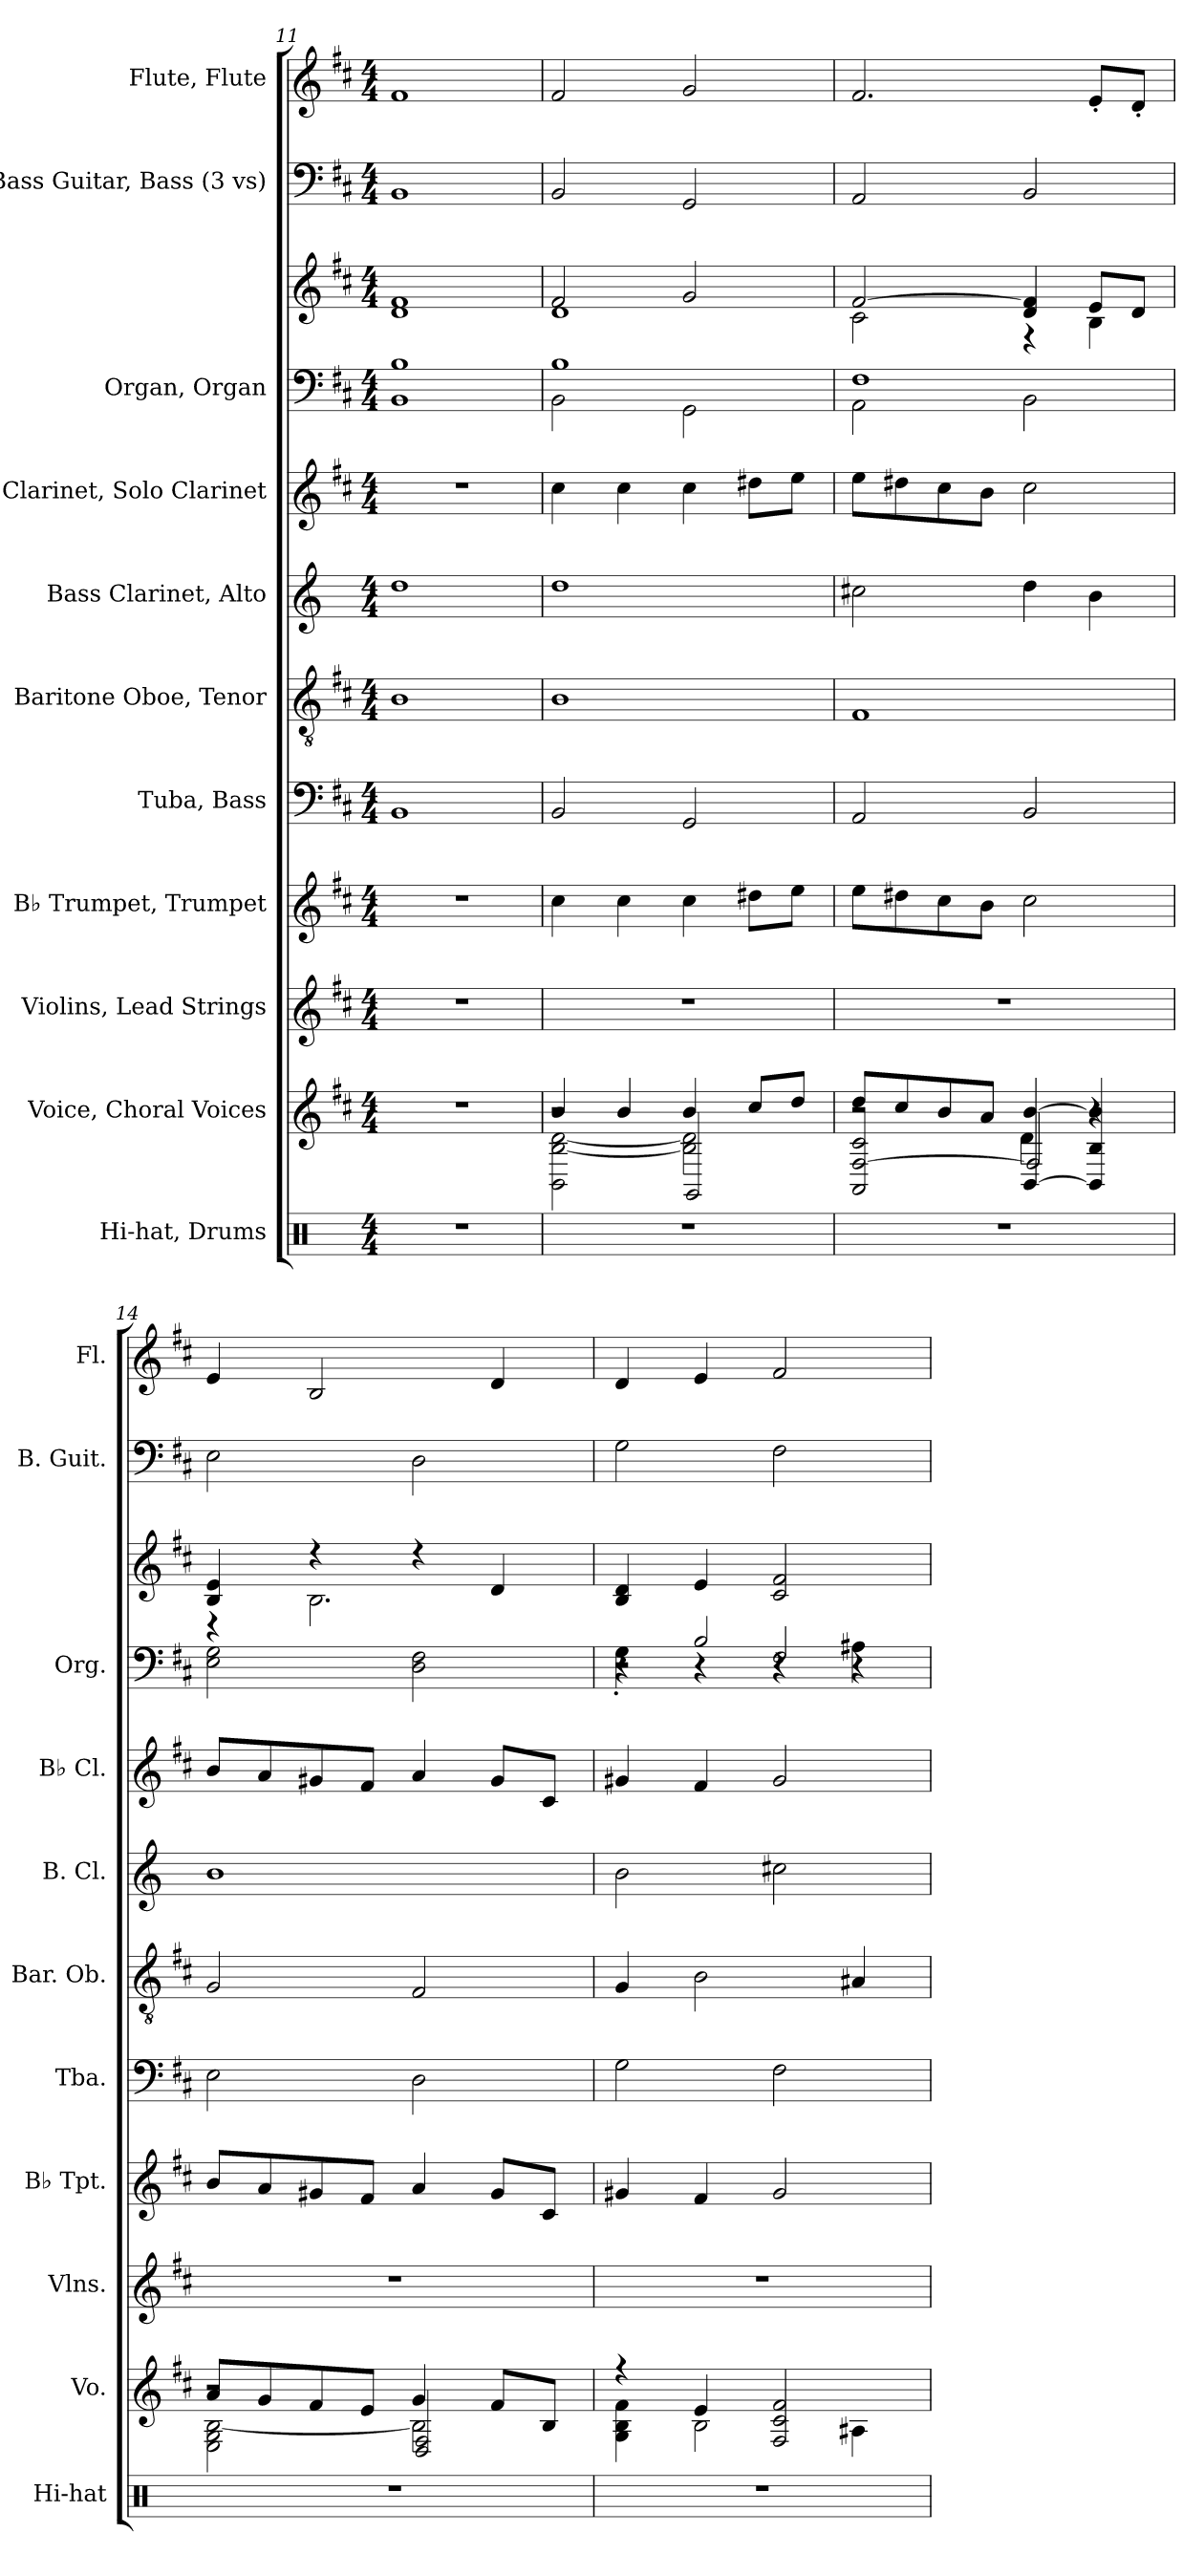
**kern	**kern	**kern	**kern	**kern	**kern	**kern	**kern	**kern	**kern	**kern	**kern
*part11	*part10	*part9	*part8	*part7	*part6	*part5	*part4	*part3	*part3	*part2	*part1
*staff12	*staff11	*staff10	*staff9	*staff8	*staff7	*staff6	*staff5	*staff4	*staff3	*staff2	*staff1
*I"Hi-hat, Drums	*I"Voice, Choral Voices	*I"Violins, Lead Strings	*I"B♭ Trumpet, Trumpet	*I"Tuba, Bass	*I"Baritone Oboe, Tenor	*I"Bass Clarinet, Alto	*I"B♭ Clarinet, Solo Clarinet	*I"Organ, Organ	*	*I"Bass Guitar, Bass (3 vs)	*I"Flute, Flute
*I'Hi-hat	*I'Vo.	*I'Vlns.	*I'B♭ Tpt.	*I'Tba.	*I'Bar. Ob.	*I'B. Cl.	*I'B♭ Cl.	*I'Org.	*	*I'B. Guit.	*I'Fl.
*clefX	*clefG2	*clefG2	*clefG2	*clefF4	*clefGv2	*clefG2	*clefG2	*clefF4	*clefG2	*clefF4	*clefG2
*	*	*	*ITrd1c2	*	*	*ITrd8c14	*ITrd1c2	*	*	*ITrd7c12	*
*k[]	*k[f#c#]	*k[f#c#]	*k[]	*k[f#c#]	*k[f#c#]	*k[]	*k[]	*k[f#c#]	*k[f#c#]	*k[f#c#]	*k[f#c#]
*M4/4	*M4/4	*M4/4	*M4/4	*M4/4	*M4/4	*M4/4	*M4/4	*M4/4	*M4/4	*M4/4	*M4/4
=11	=11	=11	=11	=11	=11	=11	=11	=11	=11	=11	=11
1r	1r	1r	1r	1BB	1B	1d	1r	1BB 1B	1d 1f#	1BBB	1f#
=12	=12	=12	=12	=12	=12	=12	=12	=12	=12	=12	=12
*	*^	*	*	*	*	*	*	*^	*^	*	*
*	*	*^	*	*	*	*	*	*	*	*	*	*	*	*
1r	4b/	2BB\ [2B\ [2d\	2r	1r	4b\	2BB/	1B	1d	4b\	1B	2BB\	2f#/	1d	2BBB/	2f#/
.	4b/	.	.	.	4b\	.	.	.	4b\	.	.	.	.	.	.
.	4b/	2B\] 2d\]	2GG/	.	4b\	2GG/	.	.	4b\	.	2GG\	2g/	.	2GGG/	2g/
.	8cc#/L	.	.	.	8cc#X\L	.	.	.	8cc#X\L	.	.	.	.	.	.
.	8dd/J	.	.	.	8dd\J	.	.	.	8dd\J	.	.	.	.	.	.
=13	=13	=13	=13	=13	=13	=13	=13	=13	=13	=13	=13	=13	=13	=13	=13
1r	8dd/L	2r	2AA/ [2F#/ 2c#/	1r	8dd\L	2AA/	1F#	2c#X\	8dd\L	1F#	2AA\	[2f#/	2c#\	2AAA/	2.f#/
.	8cc#/	.	.	.	8cc#X\	.	.	.	8cc#X\	.	.	.	.	.	.
.	8b/	.	.	.	8b\	.	.	.	8b\	.	.	.	.	.	.
.	8a/J	.	.	.	8a\J	.	.	.	8a\J	.	.	.	.	.	.
.	[4BB/ [4b/	4d\	2F#/]	.	2b\	2BB/	.	4d\	2b\	.	2BB\	4d/ 4f#/]	4r	2BBB/	.
.	4BB/] 4B/ 4b/]	4r	.	.	.	.	.	4B\	.	.	.	8e/L	4B\	.	8e'/L
.	.	.	.	.	.	.	.	.	.	.	.	8d/J	.	.	8d'/J
*	*	*	*	*	*	*	*	*	*	*v	*v	*	*	*	*
=14	=14	=14	=14	=14	=14	=14	=14	=14	=14	=14	=14	=14	=14	=14
1r	8a/L	2E\ 2G\ [2B\	2r	1r	8a/L	2E\	2G/	1B	8a/L	2E\ 2G\	4B/ 4e/	4r	2EE\	4e/
.	8g/	.	.	.	8g/	.	.	.	8g/	.	.	.	.	.
.	8f#/	.	.	.	8f#X/	.	.	.	8f#X/	.	4r	2.B\	.	2B/
.	8e/J	.	.	.	8e/J	.	.	.	8e/J	.	.	.	.	.
.	4g/	2B\]	2D/ 2F#/	.	4g/	2D\	2F#/	.	4g/	2D\ 2F#\	4r	.	2DD\	.
.	8f#/L	.	.	.	8f#/L	.	.	.	8f#/L	.	4d/	.	.	4d/
.	8B/J	.	.	.	8B/J	.	.	.	8B/J	.	.	.	.	.
*	*	*v	*v	*	*	*	*	*	*	*	*v	*v	*	*
!!LO:PB:g=z
=15	=15	=15	=15	=15	=15	=15	=15	=15	=15	=15	=15	=15
*	*	*	*	*	*	*	*	*	*^	*	*	*
*	*	*	*	*	*	*	*	*	*	*^	*	*	*
1r	4r	4G\ 4B\ 4f#\	1r	4f#X/	2G\	4G/	2B\	4f#X/	4r	4G'\	2r	4B/ 4d/	2GG\	4d/
.	4e/	2B\	.	4e/	.	2B\	.	4e/	2B/	4r	.	4e/	.	4e/
.	2F#/ 2c#/ 2f#/	.	.	2f#/	2F#\	.	2c#X\	2f#/	.	4r	2F#/	2c#/ 2f#/	2FF#\	2f#/
.	.	4A#X\	.	.	.	4A#X/	.	.	4r	4A#X\	.	.	.	.
*	*v	*v	*	*	*	*	*	*	*v	*v	*v	*	*	*
=	=	=	=	=	=	=	=	=	=	=	=
*-	*-	*-	*-	*-	*-	*-	*-	*-	*-	*-	*-
